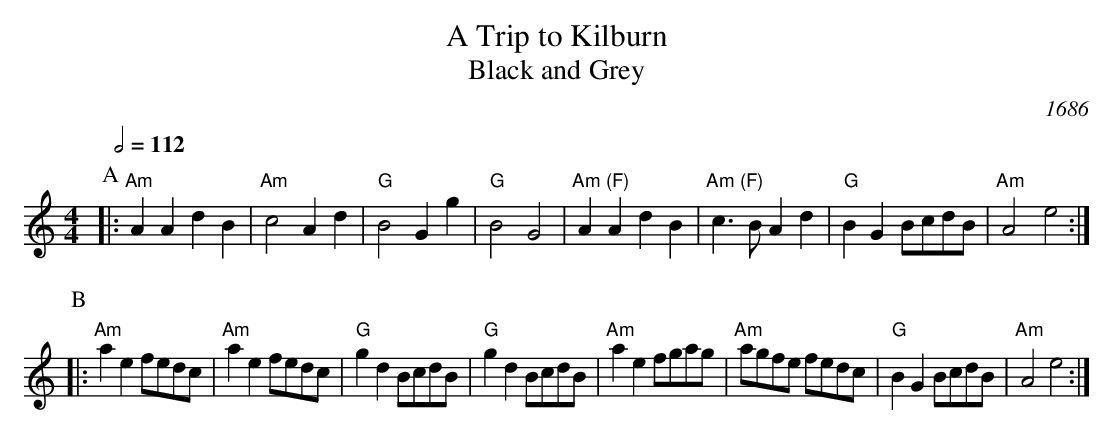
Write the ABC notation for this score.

X:1
T:A Trip to Kilburn
T:Black and Grey
C:1686
Q:1/2=112
M:4/4
L:1/8
K:Am
P:A
|: "Am"A2 A2 d2 B2 | "Am"c4 A2 d2 | "G"B4 G2 g2 | "G"B4 G4 |\
"Am (F)"A2 A2 d2 B2 | "Am (F)"c3 B A2 d2 | "G"B2 G2 BcdB | "Am"A4 e4 :|
P:B
|: "Am"a2 e2 fedc | "Am"a2 e2 fedc | "G"g2 d2 BcdB | "G"g2 d2 BcdB |\
"Am"a2 e2 fgag | "Am"agfe fedc | "G"B2 G2 BcdB | "Am"A4 e4 :|
